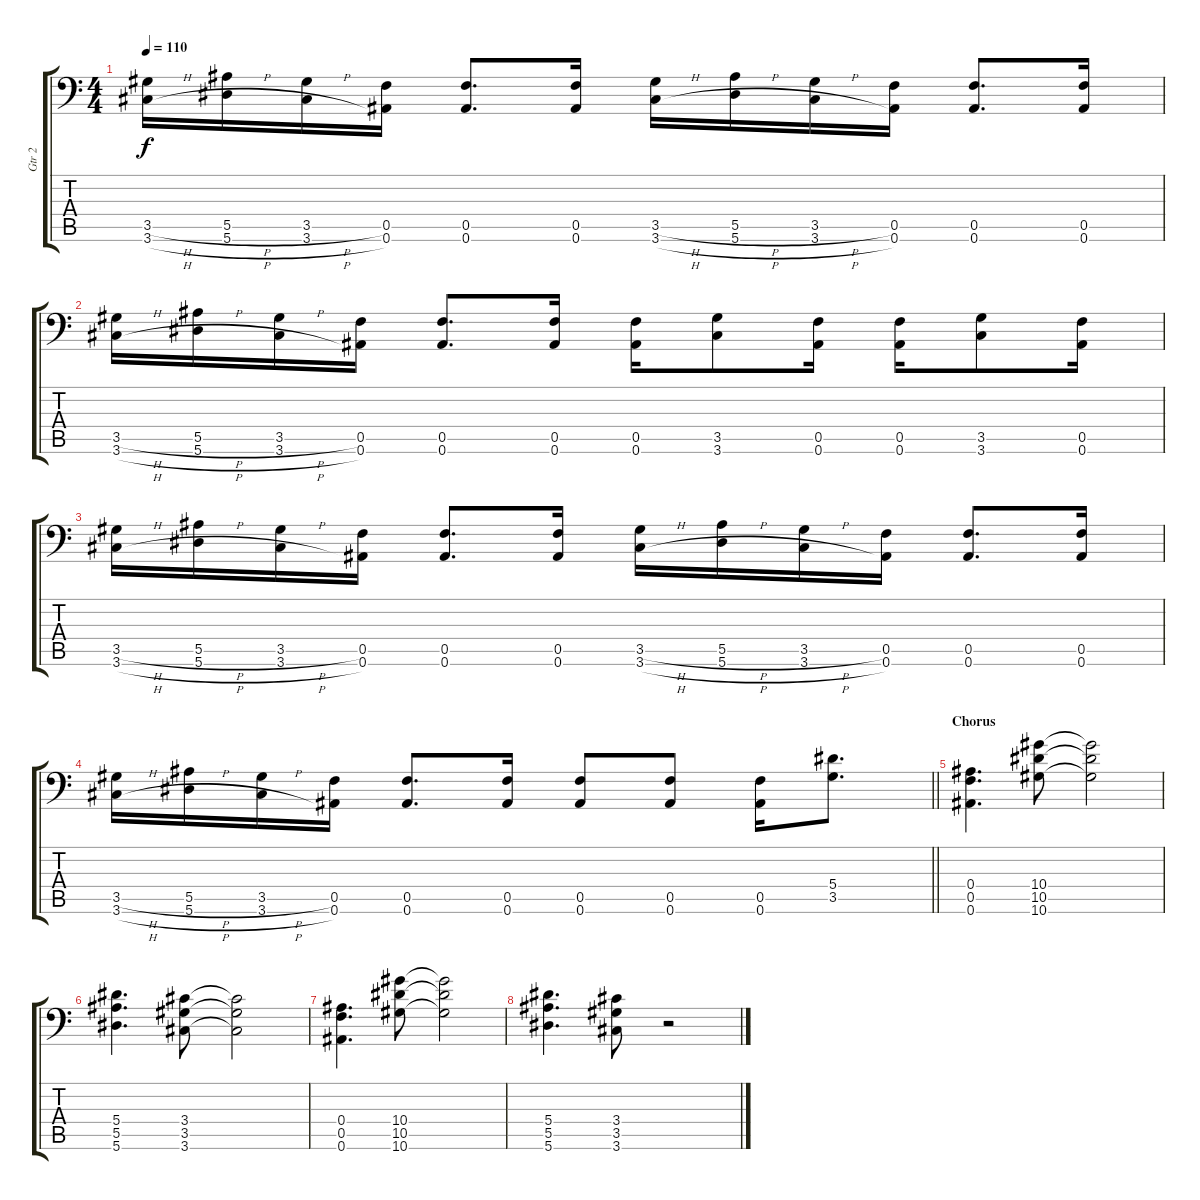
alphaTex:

\track ("Gtr 2" "Gtr 2") {instrument distortionguitar}
\staff {score tabs}
\tuning (C4 G3 Eb3 Bb2 F2 Bb1) {hide}
\ts (4 4)
\tempo 110
\clef f4
\ks c
(3.5{h} 3.6{h}).16{dy f} (5.5{h} 5.6{h}).16 (3.5{h} 3.6{h}).16 (0.5 0.6).16 (0.5 0.6).8{d} (0.5 0.6).16 (3.5{h} 3.6{h}).16 (5.5{h} 5.6{h}).16 (3.5{h} 3.6{h}).16 (0.5 0.6).16 (0.5 0.6).8{d} (0.5 0.6).16 |
(3.5{h} 3.6{h}).16 (5.5{h} 5.6{h}).16 (3.5{h} 3.6{h}).16 (0.5 0.6).16 (0.5 0.6).8{d} (0.5 0.6).16 (0.5 0.6).16 (3.5 3.6).8 (0.5 0.6).16 (0.5 0.6).16 (3.5 3.6).8 (0.5 0.6).16 |
(3.5{h} 3.6{h}).16 (5.5{h} 5.6{h}).16 (3.5{h} 3.6{h}).16 (0.5 0.6).16 (0.5 0.6).8{d} (0.5 0.6).16 (3.5{h} 3.6{h}).16 (5.5{h} 5.6{h}).16 (3.5{h} 3.6{h}).16 (0.5 0.6).16 (0.5 0.6).8{d} (0.5 0.6).16 |
\barLineRight lightlight
(3.5{h} 3.6{h}).16 (5.5{h} 5.6{h}).16 (3.5{h} 3.6{h}).16 (0.5 0.6).16 (0.5 0.6).8{d} (0.5 0.6).16 (0.5 0.6).8 (0.5 0.6).8 (0.5 0.6).16 (5.4 3.5).8{d} |
\section ("" "Chorus")
(0.4 0.5 0.6).4{d} (10.4 10.5 10.6).8 (10.4{t} 10.5{t} 10.6{t}).2 |
(5.4 5.5 5.6).4{d} (3.4 3.5 3.6).8 (3.4{t} 3.5{t} 3.6{t}).2 |
(0.4 0.5 0.6).4{d} (10.4 10.5 10.6).8 (10.4{t} 10.5{t} 10.6{t}).2 |
(5.4 5.5 5.6).4{d} (3.4 3.5 3.6).8 r.2
